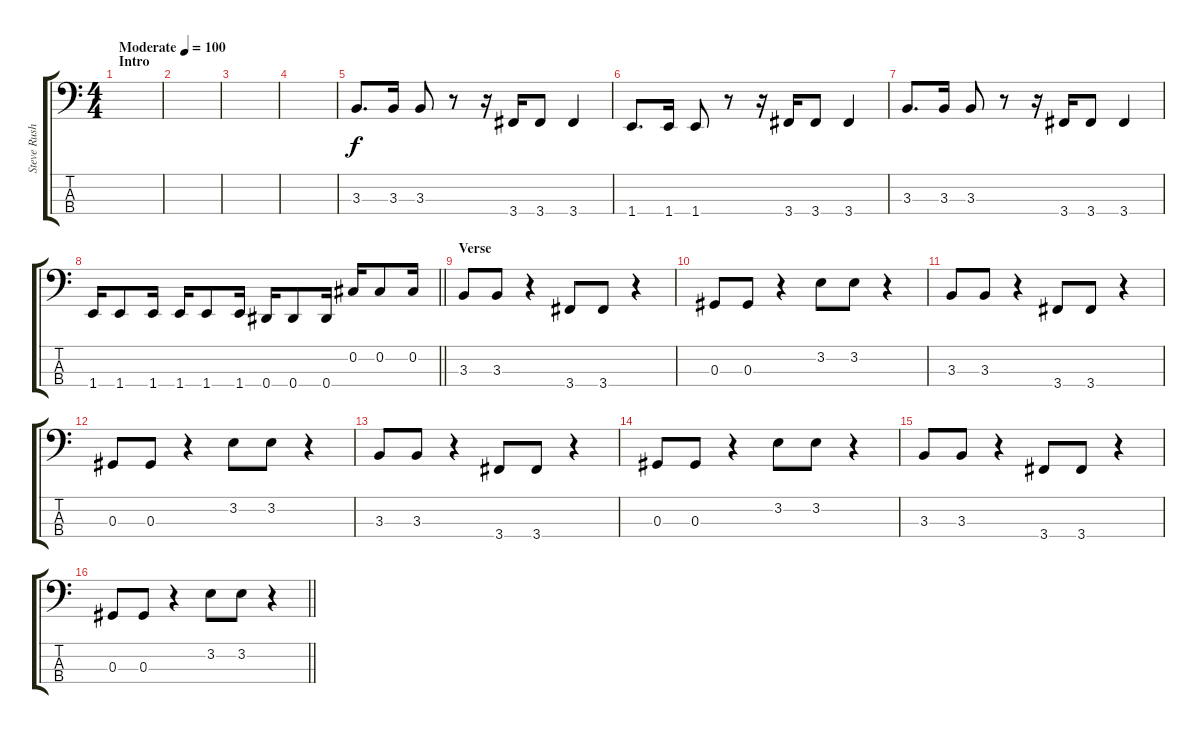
\track ("Steve Rushton" "Steve Rush") {instrument electricbassfinger}
\staff {score tabs}
\tuning (Gb2 Db2 Ab1 Eb1) {hide}
\ts (4 4)
\section ("" "Intro")
\tempo (100 "Moderate")
\clef f4
\ks c
|
|
|
|
3.3.8{d} 3.3.16 3.3.8 r.8 r.16 3.4.16 3.4.8 3.4.4 |
1.4.8{d} 1.4.16 1.4.8 r.8 r.16 3.4.16 3.4.8 3.4.4 |
3.3.8{d} 3.3.16 3.3.8 r.8 r.16 3.4.16 3.4.8 3.4.4 |
\barLineRight lightlight
1.4.16 1.4.8 1.4.16 1.4.16 1.4.8 1.4.16 0.4.16 0.4.8 0.4.16 0.2.16 0.2.8 0.2.16 |
\section ("" "Verse")
3.3.8 3.3.8 r.4 3.4.8 3.4.8 r.4 |
0.3.8 0.3.8 r.4 3.2.8 3.2.8 r.4 |
3.3.8 3.3.8 r.4 3.4.8 3.4.8 r.4 |
0.3.8 0.3.8 r.4 3.2.8 3.2.8 r.4 |
3.3.8 3.3.8 r.4 3.4.8 3.4.8 r.4 |
0.3.8 0.3.8 r.4 3.2.8 3.2.8 r.4 |
3.3.8 3.3.8 r.4 3.4.8 3.4.8 r.4 |
\barLineRight lightlight
0.3.8 0.3.8 r.4 3.2.8 3.2.8 r.4
